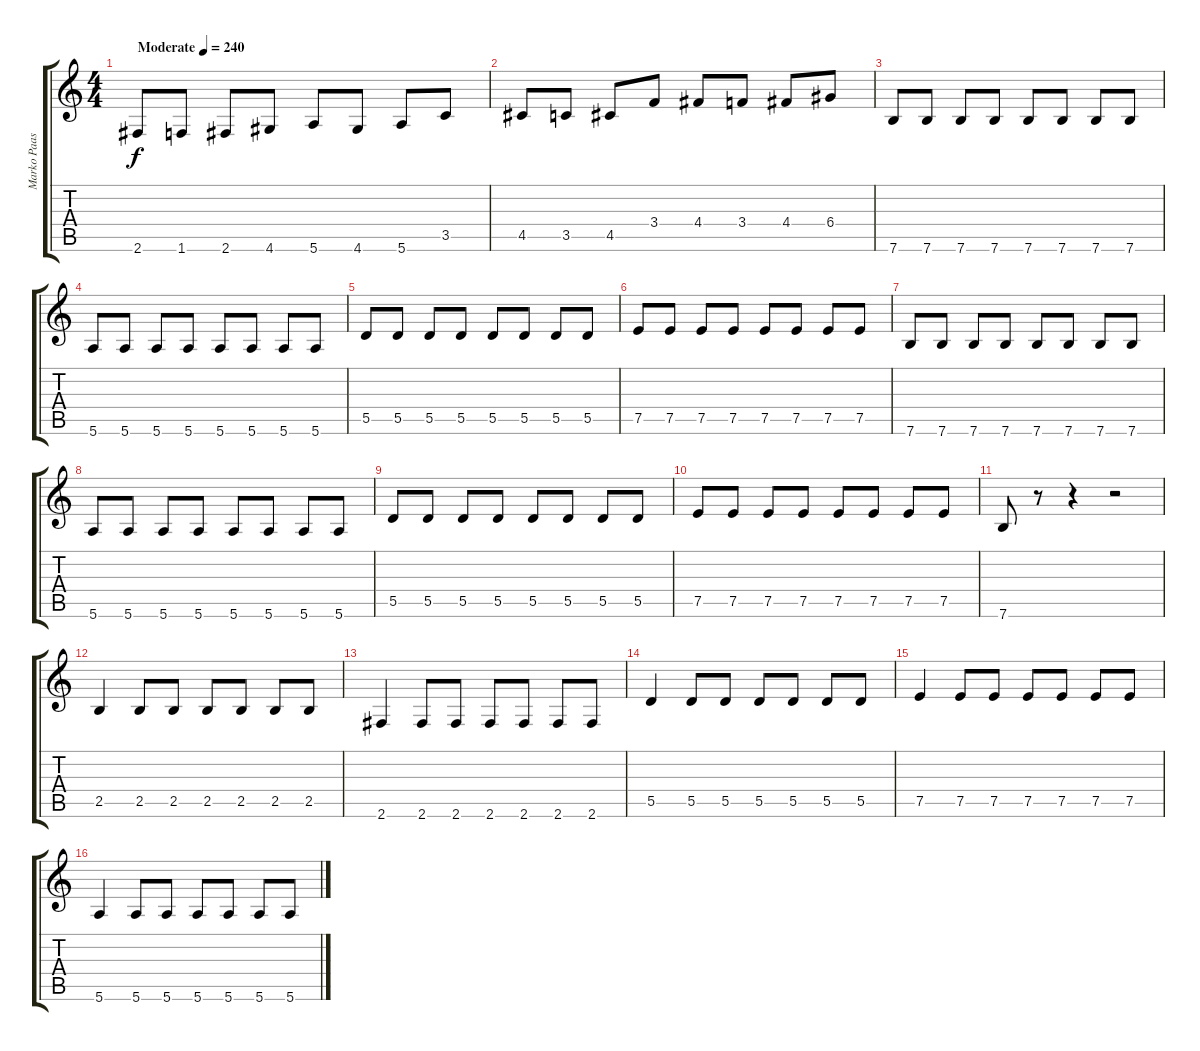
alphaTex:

\track ("Marko Paasikoski" "Marko Paas") {instrument electricbassfinger}
\staff {score tabs}
\tuning (E4 B3 G3 D3 A2 E2) {hide}
\ts (4 4)
\tempo (240 "Moderate")
\clef g2
\ks c
2.6.8{dy f instrument electricbassfinger} 1.6.8 2.6.8 4.6.8 5.6.8 4.6.8 5.6.8 3.5.8 |
4.5.8 3.5.8 4.5.8 3.4.8 4.4.8 3.4.8 4.4.8 6.4.8 |
7.6.8 7.6.8 7.6.8 7.6.8 7.6.8 7.6.8 7.6.8 7.6.8 |
5.6.8 5.6.8 5.6.8 5.6.8 5.6.8 5.6.8 5.6.8 5.6.8 |
5.5.8 5.5.8 5.5.8 5.5.8 5.5.8 5.5.8 5.5.8 5.5.8 |
7.5.8 7.5.8 7.5.8 7.5.8 7.5.8 7.5.8 7.5.8 7.5.8 |
7.6.8 7.6.8 7.6.8 7.6.8 7.6.8 7.6.8 7.6.8 7.6.8 |
5.6.8 5.6.8 5.6.8 5.6.8 5.6.8 5.6.8 5.6.8 5.6.8 |
5.5.8 5.5.8 5.5.8 5.5.8 5.5.8 5.5.8 5.5.8 5.5.8 |
7.5.8 7.5.8 7.5.8 7.5.8 7.5.8 7.5.8 7.5.8 7.5.8 |
7.6.8 r.8 r.4 r.2 |
2.5.4 2.5.8 2.5.8 2.5.8 2.5.8 2.5.8 2.5.8 |
2.6.4 2.6.8 2.6.8 2.6.8 2.6.8 2.6.8 2.6.8 |
5.5.4 5.5.8 5.5.8 5.5.8 5.5.8 5.5.8 5.5.8 |
7.5.4 7.5.8 7.5.8 7.5.8 7.5.8 7.5.8 7.5.8 |
5.6.4 5.6.8 5.6.8 5.6.8 5.6.8 5.6.8 5.6.8
